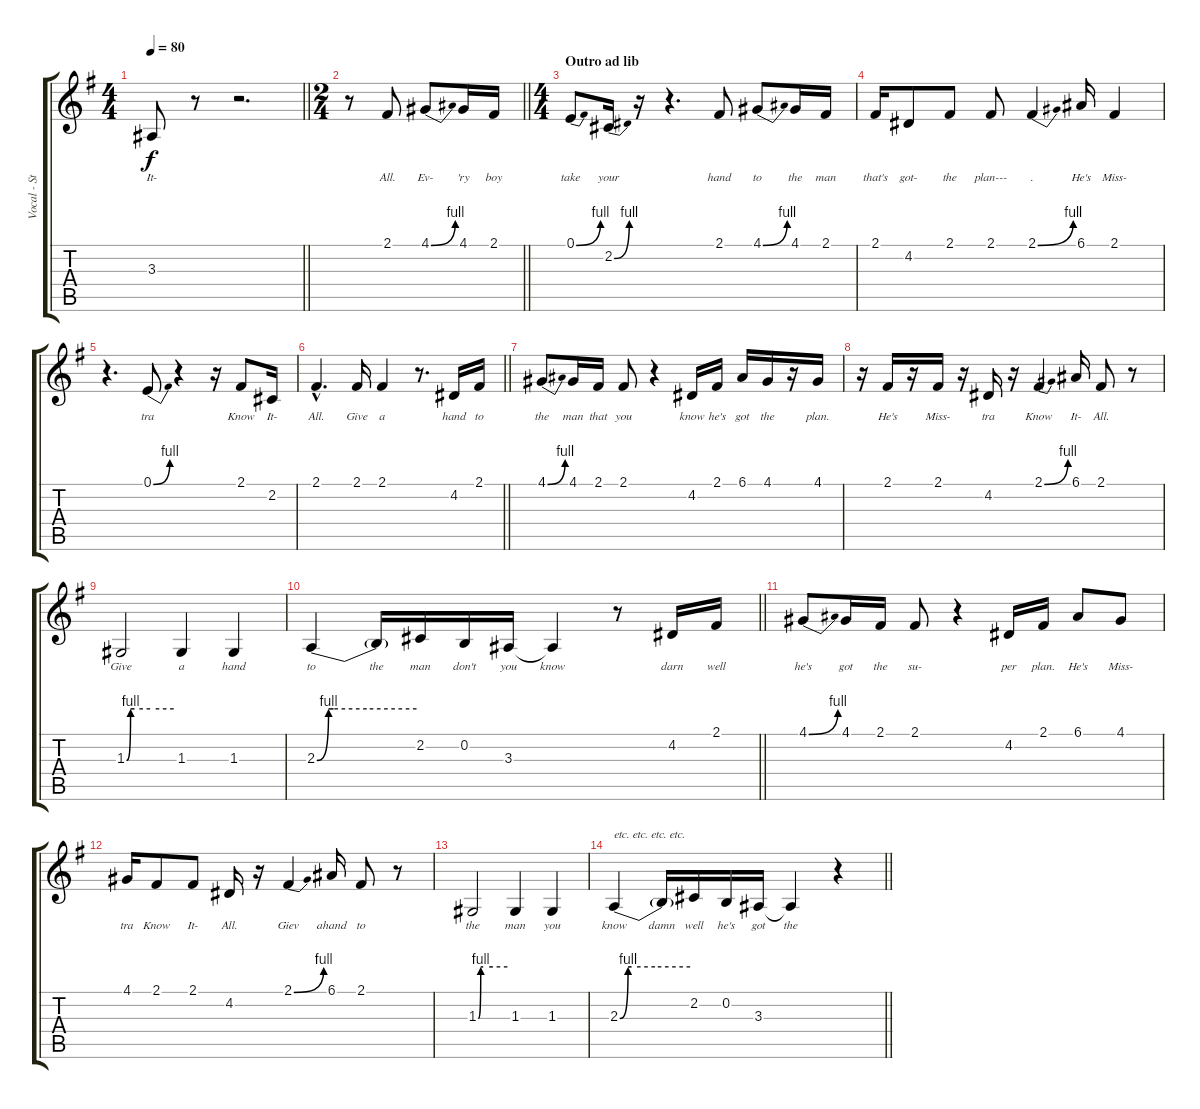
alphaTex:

\track ("Vocal - Stevie Wonder" "Vocal - St") {instrument altosax}
\staff {score tabs}
\tuning (E4 B3 G3 D3 A2 E2) {hide}
\ts (4 4)
\tempo 80
\clef g2
\barLineRight lightlight
\ks g
3.3{t}.8{lyrics (0 "It-") lyrics (1 "") lyrics (2 "") lyrics (3 "") lyrics (4 "") dy f} r.8 r.2{d} |
\ts (2 4)
\barLineRight lightlight
r.8 2.1.8{lyrics (0 "All.") lyrics (1 "") lyrics (2 "") lyrics (3 "") lyrics (4 "")} 4.1{be (bend 0 0 60 4)}.8{lyrics (0 "Ev-") lyrics (1 "") lyrics (2 "") lyrics (3 "") lyrics (4 "")} 4.1.16{lyrics (0 "'ry") lyrics (1 "") lyrics (2 "") lyrics (3 "") lyrics (4 "")} 2.1.16{lyrics (0 "boy") lyrics (1 "") lyrics (2 "") lyrics (3 "") lyrics (4 "")} |
\ts (4 4)
\section ("" "Outro ad lib")
0.1{be (bend 0 0 60 4)}.8{lyrics (0 "take") lyrics (1 "") lyrics (2 "") lyrics (3 "") lyrics (4 "")} 2.2{be (bend 0 0 60 4)}.16{lyrics (0 "your") lyrics (1 "") lyrics (2 "") lyrics (3 "") lyrics (4 "")} r.16 r.4{d} 2.1.8{lyrics (0 "hand") lyrics (1 "") lyrics (2 "") lyrics (3 "") lyrics (4 "")} 4.1{be (bend 0 0 60 4)}.8{lyrics (0 "to") lyrics (1 "") lyrics (2 "") lyrics (3 "") lyrics (4 "")} 4.1.16{lyrics (0 "the") lyrics (1 "") lyrics (2 "") lyrics (3 "") lyrics (4 "")} 2.1.16{lyrics (0 "man") lyrics (1 "") lyrics (2 "") lyrics (3 "") lyrics (4 "")} |
2.1.16{lyrics (0 "that's") lyrics (1 "") lyrics (2 "") lyrics (3 "") lyrics (4 "")} 4.2.8{lyrics (0 "got-") lyrics (1 "") lyrics (2 "") lyrics (3 "") lyrics (4 "")} 2.1.8{lyrics (0 "the") lyrics (1 "") lyrics (2 "") lyrics (3 "") lyrics (4 "")} 2.1.8{lyrics (0 "plan---") lyrics (1 "") lyrics (2 "") lyrics (3 "") lyrics (4 "")} 2.1{be (bend 0 0 60 4)}.4{lyrics (0 ".") lyrics (1 "") lyrics (2 "") lyrics (3 "") lyrics (4 "")} 6.1.16{lyrics (0 "He's") lyrics (1 "") lyrics (2 "") lyrics (3 "") lyrics (4 "")} 2.1.4{lyrics (0 "Miss-") lyrics (1 "") lyrics (2 "") lyrics (3 "") lyrics (4 "")} |
r.4{d} 0.1{be (bend 0 0 60 4)}.8{lyrics (0 "tra") lyrics (1 "") lyrics (2 "") lyrics (3 "") lyrics (4 "")} r.4 r.16 2.1.8{lyrics (0 "Know") lyrics (1 "") lyrics (2 "") lyrics (3 "") lyrics (4 "")} 2.2.16{lyrics (0 "It-") lyrics (1 "") lyrics (2 "") lyrics (3 "") lyrics (4 "")} |
\barLineRight lightlight
2.1{hac}.4{d lyrics (0 "All.") lyrics (1 "") lyrics (2 "") lyrics (3 "") lyrics (4 "")} 2.1.16{lyrics (0 "Give") lyrics (1 "") lyrics (2 "") lyrics (3 "") lyrics (4 "")} 2.1.4{lyrics (0 "a") lyrics (1 "") lyrics (2 "") lyrics (3 "") lyrics (4 "")} r.8{d} 4.2.16{lyrics (0 "hand") lyrics (1 "") lyrics (2 "") lyrics (3 "") lyrics (4 "")} 2.1.16{lyrics (0 "to") lyrics (1 "") lyrics (2 "") lyrics (3 "") lyrics (4 "")} |
4.1{be (bend 0 0 60 4)}.8{lyrics (0 "the") lyrics (1 "") lyrics (2 "") lyrics (3 "") lyrics (4 "")} 4.1.16{lyrics (0 "man") lyrics (1 "") lyrics (2 "") lyrics (3 "") lyrics (4 "")} 2.1.16{lyrics (0 "that") lyrics (1 "") lyrics (2 "") lyrics (3 "") lyrics (4 "")} 2.1.8{lyrics (0 "you") lyrics (1 "") lyrics (2 "") lyrics (3 "") lyrics (4 "")} r.4 4.2.16{lyrics (0 "know") lyrics (1 "") lyrics (2 "") lyrics (3 "") lyrics (4 "")} 2.1.16{lyrics (0 "he's") lyrics (1 "") lyrics (2 "") lyrics (3 "") lyrics (4 "")} 6.1.16{lyrics (0 "got") lyrics (1 "") lyrics (2 "") lyrics (3 "") lyrics (4 "")} 4.1.16{lyrics (0 "the") lyrics (1 "") lyrics (2 "") lyrics (3 "") lyrics (4 "")} r.16 4.1.16{lyrics (0 "plan.") lyrics (1 "") lyrics (2 "") lyrics (3 "") lyrics (4 "")} |
r.16 2.1.16{lyrics (0 "He's") lyrics (1 "") lyrics (2 "") lyrics (3 "") lyrics (4 "")} r.16 2.1.16{lyrics (0 "Miss-") lyrics (1 "") lyrics (2 "") lyrics (3 "") lyrics (4 "")} r.16 4.2.16{lyrics (0 "tra") lyrics (1 "") lyrics (2 "") lyrics (3 "") lyrics (4 "")} r.16 2.1{be (bend 0 0 60 4)}.4{lyrics (0 "Know") lyrics (1 "") lyrics (2 "") lyrics (3 "") lyrics (4 "")} 6.1.16{lyrics (0 "It-") lyrics (1 "") lyrics (2 "") lyrics (3 "") lyrics (4 "")} 2.1.8{lyrics (0 "All.") lyrics (1 "") lyrics (2 "") lyrics (3 "") lyrics (4 "")} r.8 |
1.3{be (custom 0 0 5 4 10 4 30 4 60 4)}.2{lyrics (0 "Give") lyrics (1 "") lyrics (2 "") lyrics (3 "") lyrics (4 "")} 1.3.4{lyrics (0 "a") lyrics (1 "") lyrics (2 "") lyrics (3 "") lyrics (4 "")} 1.3.4{lyrics (0 "hand") lyrics (1 "") lyrics (2 "") lyrics (3 "") lyrics (4 "")} |
\barLineRight lightlight
2.3{be (custom 0 0 7 4 10 4 30 4 60 4)}.4{lyrics (0 "to") lyrics (1 "") lyrics (2 "") lyrics (3 "") lyrics (4 "")} 2.3{t}.16{lyrics (0 "the") lyrics (1 "") lyrics (2 "") lyrics (3 "") lyrics (4 "")} 2.2.16{lyrics (0 "man") lyrics (1 "") lyrics (2 "") lyrics (3 "") lyrics (4 "")} 0.2.16{lyrics (0 "don't") lyrics (1 "") lyrics (2 "") lyrics (3 "") lyrics (4 "")} 3.3.16{lyrics (0 "you") lyrics (1 "") lyrics (2 "") lyrics (3 "") lyrics (4 "")} 3.3{t}.4{lyrics (0 "know") lyrics (1 "") lyrics (2 "") lyrics (3 "") lyrics (4 "")} r.8 4.2.16{lyrics (0 "darn") lyrics (1 "") lyrics (2 "") lyrics (3 "") lyrics (4 "")} 2.1.16{lyrics (0 "well") lyrics (1 "") lyrics (2 "") lyrics (3 "") lyrics (4 "")} |
4.1{be (bend 0 0 60 4)}.8{lyrics (0 "he's") lyrics (1 "") lyrics (2 "") lyrics (3 "") lyrics (4 "")} 4.1.16{lyrics (0 "got") lyrics (1 "") lyrics (2 "") lyrics (3 "") lyrics (4 "")} 2.1.16{lyrics (0 "the") lyrics (1 "") lyrics (2 "") lyrics (3 "") lyrics (4 "")} 2.1.8{lyrics (0 "su-") lyrics (1 "") lyrics (2 "") lyrics (3 "") lyrics (4 "")} r.4 4.2.16{lyrics (0 "per") lyrics (1 "") lyrics (2 "") lyrics (3 "") lyrics (4 "")} 2.1.16{lyrics (0 "plan.") lyrics (1 "") lyrics (2 "") lyrics (3 "") lyrics (4 "")} 6.1.8{lyrics (0 "He's") lyrics (1 "") lyrics (2 "") lyrics (3 "") lyrics (4 "")} 4.1.8{lyrics (0 "Miss-") lyrics (1 "") lyrics (2 "") lyrics (3 "") lyrics (4 "")} |
4.1.16{lyrics (0 "tra") lyrics (1 "") lyrics (2 "") lyrics (3 "") lyrics (4 "")} 2.1.8{lyrics (0 "Know") lyrics (1 "") lyrics (2 "") lyrics (3 "") lyrics (4 "")} 2.1.8{lyrics (0 "It-") lyrics (1 "") lyrics (2 "") lyrics (3 "") lyrics (4 "")} 4.2.16{lyrics (0 "All.") lyrics (1 "") lyrics (2 "") lyrics (3 "") lyrics (4 "")} r.16 2.1{be (bend 0 0 60 4)}.4{lyrics (0 "Giev") lyrics (1 "") lyrics (2 "") lyrics (3 "") lyrics (4 "")} 6.1.16{lyrics (0 "ahand") lyrics (1 "") lyrics (2 "") lyrics (3 "") lyrics (4 "")} 2.1.8{lyrics (0 "to") lyrics (1 "") lyrics (2 "") lyrics (3 "") lyrics (4 "")} r.8 |
1.3{be (custom 0 0 5 4 10 4 30 4 60 4)}.2{lyrics (0 "the") lyrics (1 "") lyrics (2 "") lyrics (3 "") lyrics (4 "") volume 0} 1.3.4{lyrics (0 "man") lyrics (1 "") lyrics (2 "") lyrics (3 "") lyrics (4 "")} 1.3.4{lyrics (0 "you") lyrics (1 "") lyrics (2 "") lyrics (3 "") lyrics (4 "")} |
\barLineRight lightlight
2.3{be (custom 0 0 7 4 10 4 30 4 60 4)}.4{txt "etc. etc. etc. etc." lyrics (0 "know") lyrics (1 "") lyrics (2 "") lyrics (3 "") lyrics (4 "")} 2.3{t}.16{lyrics (0 "damn") lyrics (1 "") lyrics (2 "") lyrics (3 "") lyrics (4 "")} 2.2.16{lyrics (0 "well") lyrics (1 "") lyrics (2 "") lyrics (3 "") lyrics (4 "")} 0.2.16{lyrics (0 "he's") lyrics (1 "") lyrics (2 "") lyrics (3 "") lyrics (4 "")} 3.3.16{lyrics (0 "got") lyrics (1 "") lyrics (2 "") lyrics (3 "") lyrics (4 "")} 3.3{t}.4{lyrics (0 "the") lyrics (1 "") lyrics (2 "") lyrics (3 "") lyrics (4 "")} r.4
